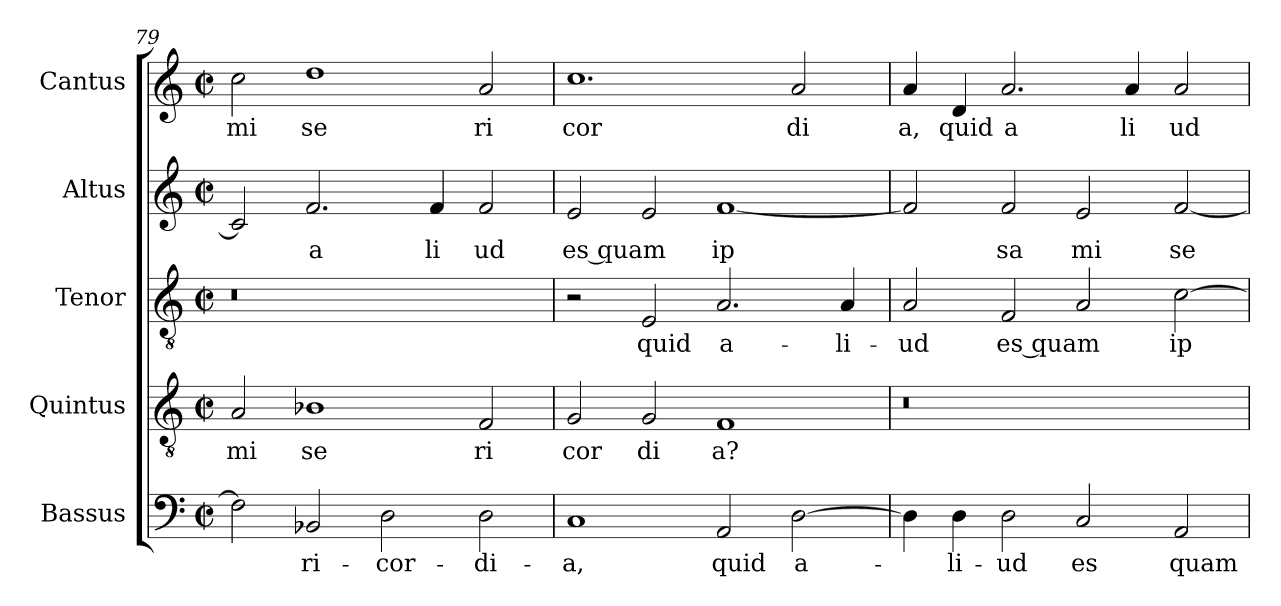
**kern	**text	**kern	**text	**kern	**text	**kern	**text	**kern	**text
*part5	*part5	*part4	*part4	*part3	*part3	*part2	*part2	*part1	*part1
*staff5	*staff5	*staff4	*staff4	*staff3	*staff3	*staff2	*staff2	*staff1	*staff1
*I"Bassus	*	*I"Quintus	*	*I"Tenor	*	*I"Altus	*	*I"Cantus	*
!!LO:PB:g=z
*clefF4	*	*clefGv2	*	*clefGv2	*	*clefG2	*	*clefG2	*
*M2/2	*	*M2/2	*	*M2/2	*	*M2/2	*	*M2/2	*
*met(c|)	*	*met(c|)	*	*met(c|)	*	*met(c|)	*	*met(c|)	*
=79	=79	=79	=79	=79	=79	=79	=79	=79	=79
!	!	!	!LO:LY:b:cj	!	!	!	!	!	!LO:LY:b:cj
2F\]	.	2A/	mi	0r	.	2c/]	.	2cc\	mi
!	!LO:LY:b:cj	!	!LO:LY:b:cj	!	!	!	!LO:LY:b:cj	!	!LO:LY:b:cj
2BB-/	ri-	1B-X	se	.	.	2.f/	a	1dd	se
!	!LO:LY:b:cj	!	!	!	!	!	!	!	!
2D\	-cor-	.	.	.	.	.	.	.	.
!	!	!	!	!	!	!	!LO:LY:b:cj	!	!
.	.	.	.	.	.	4f/	li	.	.
!	!LO:LY:b:cj	!	!LO:LY:b:cj	!	!	!	!LO:LY:b:cj	!	!LO:LY:b:cj
2D\	-di-	2F/	ri	.	.	2f/	ud	2a/	ri
=80	=80	=80	=80	=80	=80	=80	=80	=80	=80
!	!LO:LY:b:cj	!	!LO:LY:b:cj	!	!	!	!LO:LY:b:cj	!	!LO:LY:b:cj
1C	-a,	2G/	cor	2r	.	2e/	es quam	1.cc	cor
!	!	!	!LO:LY:b:cj	!	!LO:LY:b:cj	!	!	!	!
.	.	2G/	di	2E/	quid	2e/	.	.	.
!	!LO:LY:b:cj	!	!LO:LY:b:cj	!	!LO:LY:b:cj	!	!LO:LY:b:cj	!	!
2AA/	quid	1F	a?	2.A/	a-	[<1f	ip	.	.
!	!LO:LY:b:cj	!	!	!	!	!	!	!	!LO:LY:b:cj
[>2D\	a-	.	.	.	.	.	.	2a/	di
!	!	!	!	!	!LO:LY:b:cj	!	!	!	!
.	.	.	.	4A/	-li-	.	.	.	.
=81	=81	=81	=81	=81	=81	=81	=81	=81	=81
!	!	!	!	!	!LO:LY:b:cj	!	!	!	!LO:LY:b:cj
4D\]	.	0r	.	2A/	-ud	2f/]	.	4a/	a,
!	!LO:LY:b:cj	!	!	!	!	!	!	!	!LO:LY:b:cj
4D\	-li-	.	.	.	.	.	.	4d/	quid
!	!LO:LY:b:cj	!	!	!	!LO:LY:b:cj	!	!LO:LY:b:cj	!	!LO:LY:b:cj
2D\	-ud	.	.	2F/	es quam	2f/	sa	2.a/	a
!	!LO:LY:b:cj	!	!	!	!	!	!LO:LY:b:cj	!	!
2C/	es	.	.	2A/	.	2e/	mi	.	.
!	!	!	!	!	!	!	!	!	!LO:LY:b:cj
.	.	.	.	.	.	.	.	4a/	li
!	!LO:LY:b:cj	!	!	!	!LO:LY:b:cj	!	!LO:LY:b:cj	!	!LO:LY:b:cj
2AA/	quam	.	.	[>2c\	ip-	[<2f/	se	2a/	ud
=	=	=	=	=	=	=	=	=	=
*-	*-	*-	*-	*-	*-	*-	*-	*-	*-
